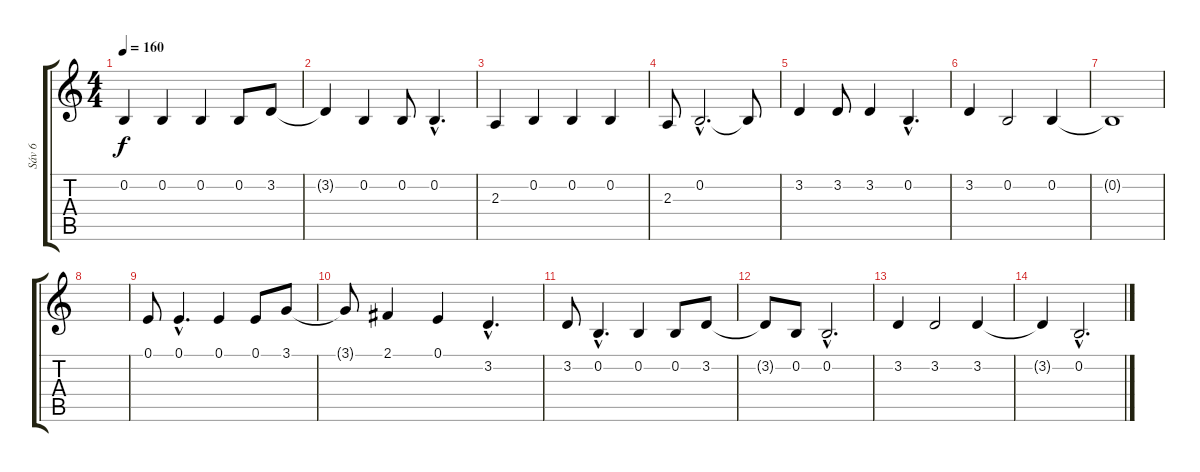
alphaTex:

\track ("Sáv 6" "Sáv 6") {instrument lead6voice}
\staff {score tabs}
\tuning (E4 B3 G3 D3 A2 E2) {hide}
\ts (4 4)
\tempo 160
\clef g2
\ks c
0.2.4{dy f} 0.2.4 0.2.4 0.2.8 3.2.8 |
3.2{t}.4 0.2.4 0.2.8 0.2{hac}.4{d} |
2.3.4 0.2.4 0.2.4 0.2.4 |
2.3.8 0.2{hac}.2{d} 0.2{t}.8 |
3.2.4 3.2.8 3.2.4 0.2{hac}.4{d} |
3.2.4 0.2.2 0.2.4 |
0.2{t}.1 |
|
0.1.8 0.1{hac}.4{d} 0.1.4 0.1.8 3.1.8 |
3.1{t}.8 2.1.4 0.1.4 3.2{hac}.4{d} |
3.2.8 0.2{hac}.4{d} 0.2.4 0.2.8 3.2.8 |
3.2{t}.8 0.2.8 0.2{hac}.2{d} |
3.2.4 3.2.2 3.2.4 |
3.2{t}.4 0.2{hac}.2{d}
